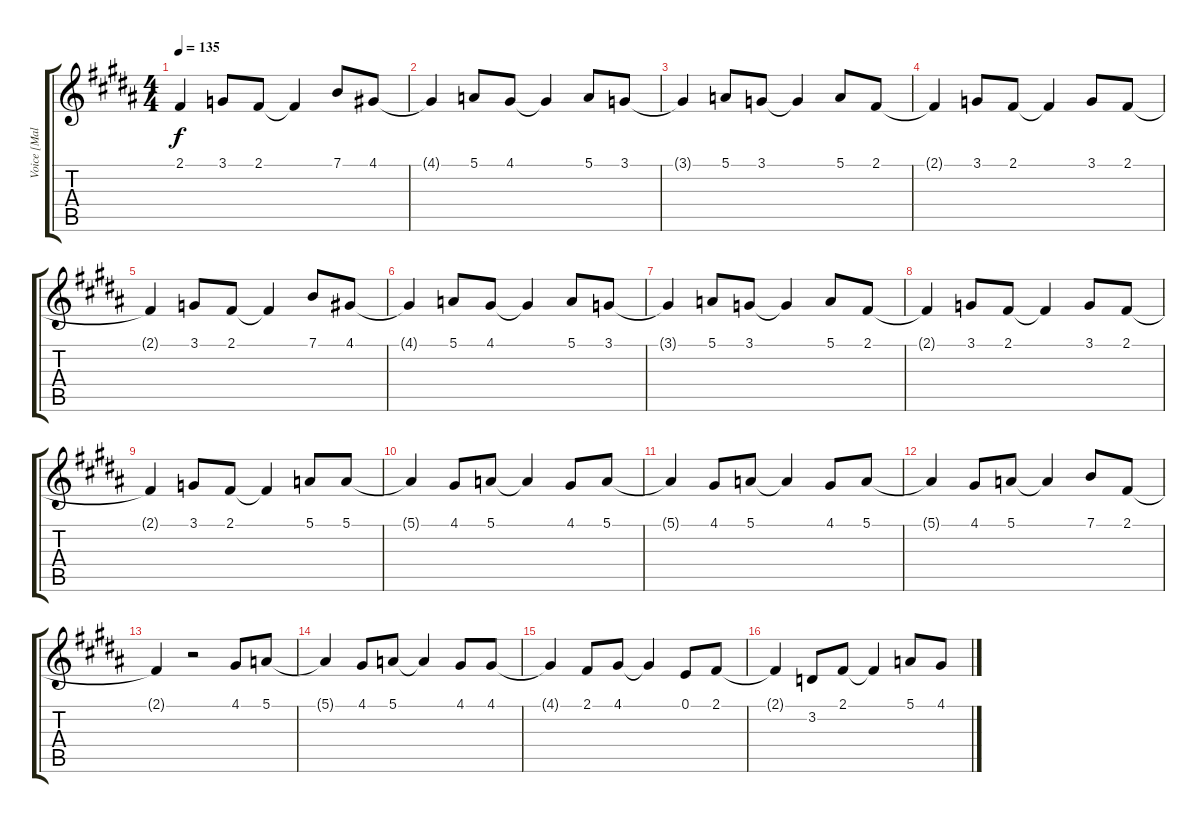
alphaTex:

\track ("Voice [Male]" "Voice [Mal") {instrument lead6voice}
\staff {score tabs}
\tuning (E4 B3 G3 D3 A2 E2) {hide}
\ts (4 4)
\tempo 135
\clef g2
\ks b
2.1{t}.4{dy f} 3.1.8 2.1.8 2.1{t}.4 7.1.8 4.1.8 |
4.1{t}.4 5.1.8 4.1.8 4.1{t}.4 5.1.8 3.1.8 |
3.1{t}.4 5.1.8 3.1.8 3.1{t}.4 5.1.8 2.1.8 |
2.1{t}.4 3.1.8 2.1.8 2.1{t}.4 3.1.8 2.1.8 |
2.1{t}.4 3.1.8 2.1.8 2.1{t}.4 7.1.8 4.1.8 |
4.1{t}.4 5.1.8 4.1.8 4.1{t}.4 5.1.8 3.1.8 |
3.1{t}.4 5.1.8 3.1.8 3.1{t}.4 5.1.8 2.1.8 |
2.1{t}.4 3.1.8 2.1.8 2.1{t}.4 3.1.8 2.1.8 |
2.1{t}.4 3.1.8 2.1.8 2.1{t}.4 5.1.8 5.1.8 |
5.1{t}.4 4.1.8 5.1.8 5.1{t}.4 4.1.8 5.1.8 |
5.1{t}.4 4.1.8 5.1.8 5.1{t}.4 4.1.8 5.1.8 |
5.1{t}.4 4.1.8 5.1.8 5.1{t}.4 7.1.8 2.1.8 |
2.1{t}.4 r.2 4.1.8 5.1.8 |
5.1{t}.4 4.1.8 5.1.8 5.1{t}.4 4.1.8 4.1.8 |
4.1{t}.4 2.1.8 4.1.8 4.1{t}.4 0.1.8 2.1.8 |
2.1{t}.4 3.2.8 2.1.8 2.1{t}.4 5.1.8 4.1.8
